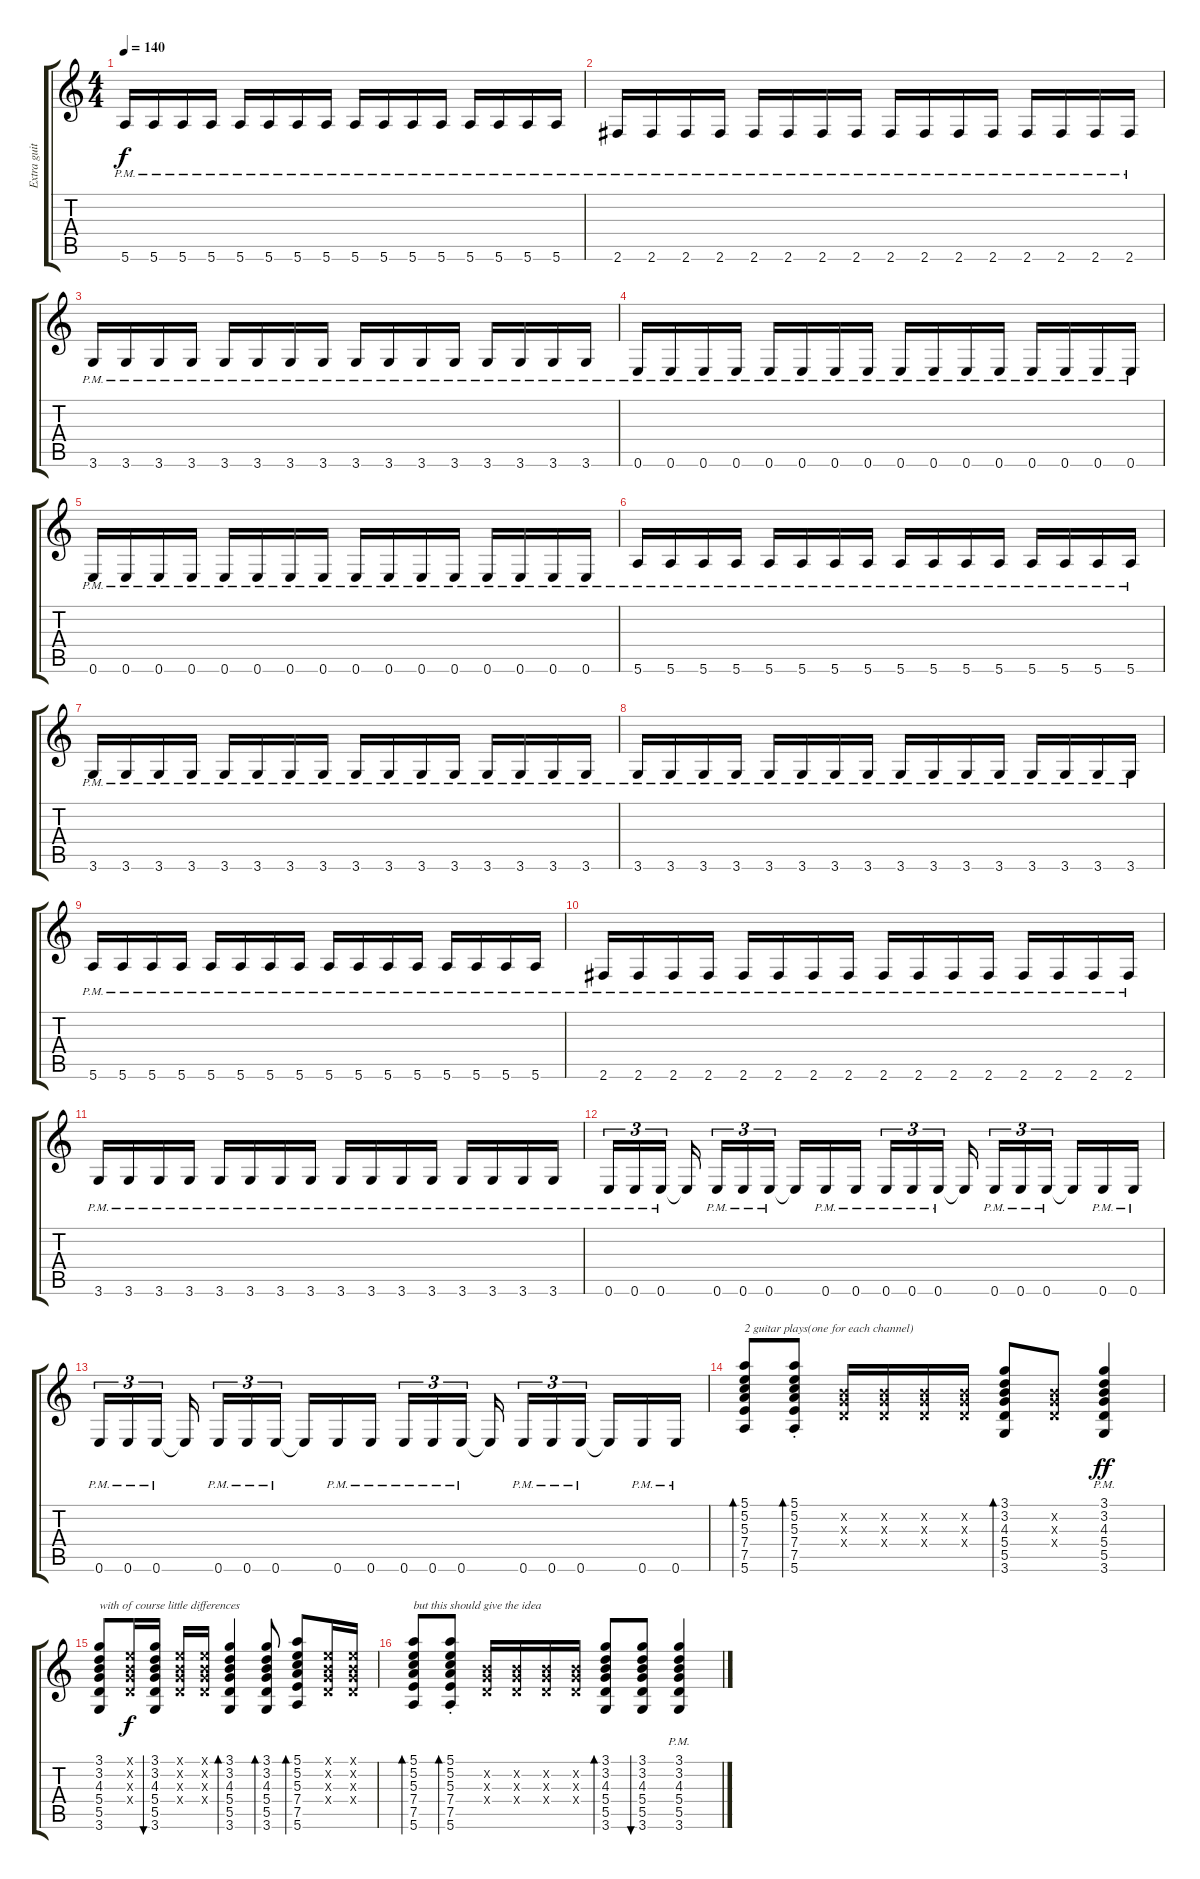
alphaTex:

\track ("Extra guitar" "Extra guit") {instrument acousticguitarnylon}
\staff {score tabs}
\tuning (E4 B3 G3 D3 A2 E2) {hide}
\ts (4 4)
\tempo 140
\clef g2
\ks c
5.6{pm}.16{dy f} 5.6{pm}.16 5.6{pm}.16 5.6{pm}.16 5.6{pm}.16 5.6{pm}.16 5.6{pm}.16 5.6{pm}.16 5.6{pm}.16 5.6{pm}.16 5.6{pm}.16 5.6{pm}.16 5.6{pm}.16 5.6{pm}.16 5.6{pm}.16 5.6{pm}.16 |
2.6{pm}.16 2.6{pm}.16 2.6{pm}.16 2.6{pm}.16 2.6{pm}.16 2.6{pm}.16 2.6{pm}.16 2.6{pm}.16 2.6{pm}.16 2.6{pm}.16 2.6{pm}.16 2.6{pm}.16 2.6{pm}.16 2.6{pm}.16 2.6{pm}.16 2.6{pm}.16 |
3.6{pm}.16 3.6{pm}.16 3.6{pm}.16 3.6{pm}.16 3.6{pm}.16 3.6{pm}.16 3.6{pm}.16 3.6{pm}.16 3.6{pm}.16 3.6{pm}.16 3.6{pm}.16 3.6{pm}.16 3.6{pm}.16 3.6{pm}.16 3.6{pm}.16 3.6{pm}.16 |
0.6{pm}.16 0.6{pm}.16 0.6{pm}.16 0.6{pm}.16 0.6{pm}.16 0.6{pm}.16 0.6{pm}.16 0.6{pm}.16 0.6{pm}.16 0.6{pm}.16 0.6{pm}.16 0.6{pm}.16 0.6{pm}.16 0.6{pm}.16 0.6{pm}.16 0.6{pm}.16 |
0.6{pm}.16 0.6{pm}.16 0.6{pm}.16 0.6{pm}.16 0.6{pm}.16 0.6{pm}.16 0.6{pm}.16 0.6{pm}.16 0.6{pm}.16 0.6{pm}.16 0.6{pm}.16 0.6{pm}.16 0.6{pm}.16 0.6{pm}.16 0.6{pm}.16 0.6{pm}.16 |
5.6{pm}.16 5.6{pm}.16 5.6{pm}.16 5.6{pm}.16 5.6{pm}.16 5.6{pm}.16 5.6{pm}.16 5.6{pm}.16 5.6{pm}.16 5.6{pm}.16 5.6{pm}.16 5.6{pm}.16 5.6{pm}.16 5.6{pm}.16 5.6{pm}.16 5.6{pm}.16 |
3.6{pm}.16 3.6{pm}.16 3.6{pm}.16 3.6{pm}.16 3.6{pm}.16 3.6{pm}.16 3.6{pm}.16 3.6{pm}.16 3.6{pm}.16 3.6{pm}.16 3.6{pm}.16 3.6{pm}.16 3.6{pm}.16 3.6{pm}.16 3.6{pm}.16 3.6{pm}.16 |
3.6{pm}.16 3.6{pm}.16 3.6{pm}.16 3.6{pm}.16 3.6{pm}.16 3.6{pm}.16 3.6{pm}.16 3.6{pm}.16 3.6{pm}.16 3.6{pm}.16 3.6{pm}.16 3.6{pm}.16 3.6{pm}.16 3.6{pm}.16 3.6{pm}.16 3.6{pm}.16 |
5.6{pm}.16 5.6{pm}.16 5.6{pm}.16 5.6{pm}.16 5.6{pm}.16 5.6{pm}.16 5.6{pm}.16 5.6{pm}.16 5.6{pm}.16 5.6{pm}.16 5.6{pm}.16 5.6{pm}.16 5.6{pm}.16 5.6{pm}.16 5.6{pm}.16 5.6{pm}.16 |
2.6{pm}.16 2.6{pm}.16 2.6{pm}.16 2.6{pm}.16 2.6{pm}.16 2.6{pm}.16 2.6{pm}.16 2.6{pm}.16 2.6{pm}.16 2.6{pm}.16 2.6{pm}.16 2.6{pm}.16 2.6{pm}.16 2.6{pm}.16 2.6{pm}.16 2.6{pm}.16 |
3.6{pm}.16 3.6{pm}.16 3.6{pm}.16 3.6{pm}.16 3.6{pm}.16 3.6{pm}.16 3.6{pm}.16 3.6{pm}.16 3.6{pm}.16 3.6{pm}.16 3.6{pm}.16 3.6{pm}.16 3.6{pm}.16 3.6{pm}.16 3.6{pm}.16 3.6{pm}.16 |
0.6{pm}.16{tu (3 2)} 0.6{pm}.16{tu (3 2)} 0.6{pm}.16{tu (3 2)} 0.6{t}.16 0.6{pm}.16{tu (3 2)} 0.6{pm}.16{tu (3 2)} 0.6{pm}.16{tu (3 2)} 0.6{t}.16 0.6{pm}.16 0.6{pm}.16 0.6{pm}.16{tu (3 2)} 0.6{pm}.16{tu (3 2)} 0.6{pm}.16{tu (3 2)} 0.6{t}.16 0.6{pm}.16{tu (3 2)} 0.6{pm}.16{tu (3 2)} 0.6{pm}.16{tu (3 2)} 0.6{t}.16 0.6{pm}.16 0.6{pm}.16 |
0.6{pm}.16{tu (3 2)} 0.6{pm}.16{tu (3 2)} 0.6{pm}.16{tu (3 2)} 0.6{t}.16 0.6{pm}.16{tu (3 2)} 0.6{pm}.16{tu (3 2)} 0.6{pm}.16{tu (3 2)} 0.6{t}.16 0.6{pm}.16 0.6{pm}.16 0.6{pm}.16{tu (3 2)} 0.6{pm}.16{tu (3 2)} 0.6{pm}.16{tu (3 2)} 0.6{t}.16 0.6{pm}.16{tu (3 2)} 0.6{pm}.16{tu (3 2)} 0.6{pm}.16{tu (3 2)} 0.6{t}.16 0.6{pm}.16 0.6{pm}.16 |
(5.1 5.2 5.3 7.4 7.5 5.6).8{bd 60 txt "2 guitar plays(one for each channel)" volume 8 instrument acousticguitarnylon} (5.1{st} 5.2{st} 5.3{st} 7.4{st} 7.5{st} 5.6{st}).8{bd 60} (0.2{x} 0.3{x} 0.4{x}).16 (0.2{x} 0.3{x} 0.4{x}).16 (0.2{x} 0.3{x} 0.4{x}).16 (0.2{x} 0.3{x} 0.4{x}).16 (3.1 3.2 4.3 5.4 5.5 3.6).8{bd 60} (0.2{x} 0.3{x} 0.4{x}).8 (3.1{pm} 3.2{pm} 4.3{pm} 5.4{pm} 5.5{pm} 3.6{pm}).4{dy ff} |
(3.1 3.2 4.3 5.4 5.5 3.6).8{txt "with of course little differences"} (0.1{x} 0.2{x} 0.3{x} 0.4{x}).16{dy f} (3.1 3.2 4.3 5.4 5.5 3.6).16{bu 60} (0.1{x} 0.2{x} 0.3{x} 0.4{x}).16 (0.1{x} 0.2{x} 0.3{x} 0.4{x}).16 (3.1 3.2 4.3 5.4 5.5 3.6).4{bd 60} (3.1 3.2 4.3 5.4 5.5 3.6).8{bd 60} (5.1 5.2 5.3 7.4 7.5 5.6).8{bd 60} (0.1{x} 0.2{x} 0.3{x} 0.4{x}).16 (0.1{x} 0.2{x} 0.3{x} 0.4{x}).16 |
(5.1 5.2 5.3 7.4 7.5 5.6).8{bd 60 txt "but this should give the idea"} (5.1{st} 5.2{st} 5.3{st} 7.4{st} 7.5{st} 5.6{st}).8{bd 60} (0.2{x} 0.3{x} 0.4{x}).16 (0.2{x} 0.3{x} 0.4{x}).16 (0.2{x} 0.3{x} 0.4{x}).16 (0.2{x} 0.3{x} 0.4{x}).16 (3.1 3.2 4.3 5.4 5.5 3.6).8{bd 60} (3.1 3.2 4.3 5.4 5.5 3.6).8{bu 60} (3.1{pm} 3.2{pm} 4.3{pm} 5.4{pm} 5.5{pm} 3.6{pm}).4
